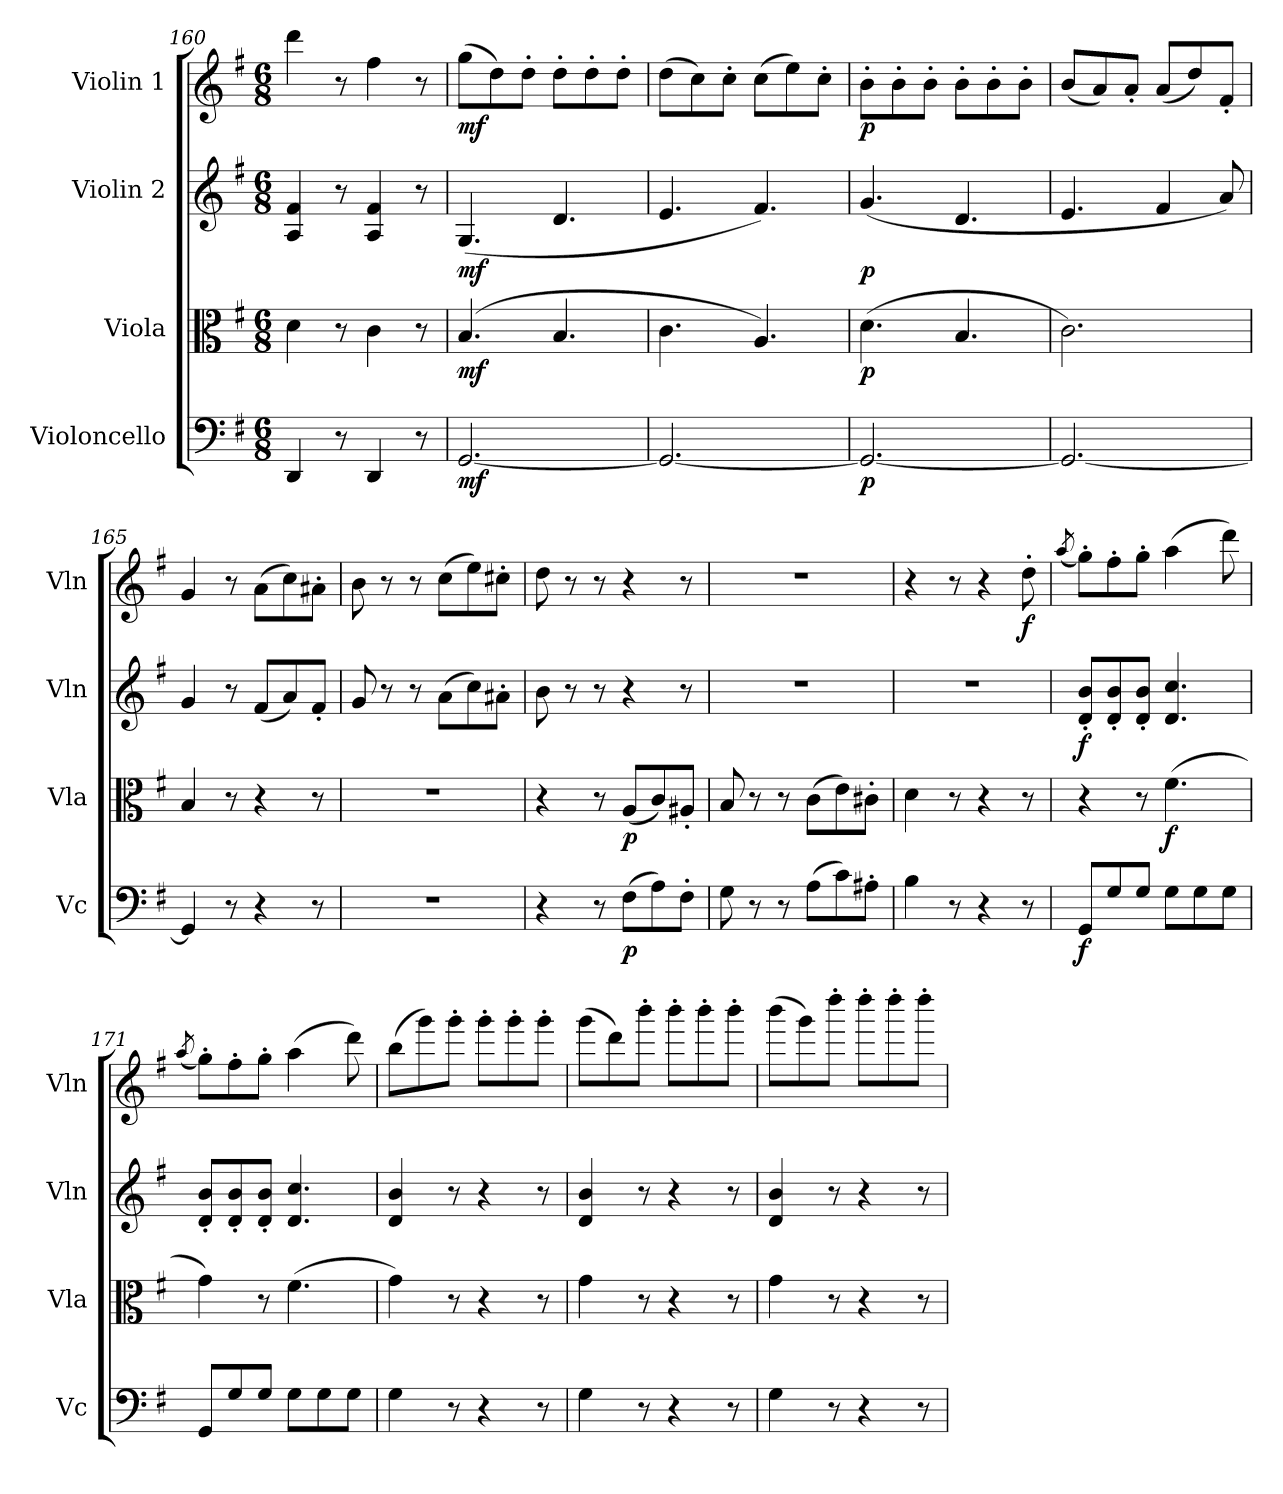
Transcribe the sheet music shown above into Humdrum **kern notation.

**kern	**dynam	**kern	**dynam	**kern	**dynam	**kern	**dynam
*part4	*part4	*part3	*part3	*part2	*part2	*part1	*part1
*staff4	*staff4	*staff3	*staff3	*staff2	*staff2	*staff1	*staff1
*I"Violoncello	*	*I"Viola	*	*I"Violin 2	*	*I"Violin 1	*
*I'Vc	*	*I'Vla	*	*I'Vln	*	*I'Vln	*
*clefF4	*	*clefC3	*	*clefG2	*	*clefG2	*
*k[f#]	*	*k[f#]	*	*k[f#]	*	*k[f#]	*
*M6/8	*	*M6/8	*	*M6/8	*	*M6/8	*
=160	=160	=160	=160	=160	=160	=160	=160
4DD/	.	4d\	.	4A/ 4f#/	.	4ddd\	.
8r	.	8r	.	8r	.	8r	.
4DD/	.	4c\	.	4A/ 4f#/	.	4ff#\	.
8r	.	8r	.	8r	.	8r	.
!!LO:LB:g=z
=161	=161	=161	=161	=161	=161	=161	=161
!	!LO:DY:b	!	!LO:DY:b	!	!LO:DY:b	!	!LO:DY:b
[2.GG/	mf	(4.B/	mf	(4.G/	mf	(8gg\L	mf
.	.	.	.	.	.	8dd\)	.
.	.	.	.	.	.	8dd'\J	.
.	.	4.B/	.	4.d/	.	8dd'\L	.
.	.	.	.	.	.	8dd'\	.
.	.	.	.	.	.	8dd'\J	.
!!LO:LB:g=z
=162	=162	=162	=162	=162	=162	=162	=162
2.GG/_	.	4.c\	.	4.e/	.	(8dd\L	.
.	.	.	.	.	.	8cc\)	.
.	.	.	.	.	.	8cc'\J	.
.	.	4.A/)	.	4.f#/)	.	(8cc\L	.
.	.	.	.	.	.	8ee\)	.
.	.	.	.	.	.	8cc'\J	.
=163	=163	=163	=163	=163	=163	=163	=163
!	!LO:DY:b	!	!LO:DY:b	!	!LO:DY:b	!	!LO:DY:b
2.GG/_	p	(4.d\	p	(4.g/	p	8b'\L	p
.	.	.	.	.	.	8b'\	.
.	.	.	.	.	.	8b'\J	.
.	.	4.B/	.	4.d/	.	8b'\L	.
.	.	.	.	.	.	8b'\	.
.	.	.	.	.	.	8b'\J	.
=164	=164	=164	=164	=164	=164	=164	=164
2.GG/_	.	2.c\)	.	4.e/	.	(8b/L	.
.	.	.	.	.	.	8a/)	.
.	.	.	.	.	.	8a'/J	.
.	.	.	.	4f#/	.	(8a/L	.
.	.	.	.	.	.	8dd/)	.
.	.	.	.	8a/)	.	8f#'/J	.
=165	=165	=165	=165	=165	=165	=165	=165
4GG/]	.	4B/	.	4g/	.	4g/	.
8r	.	8r	.	8r	.	8r	.
4r	.	4r	.	(8f#/L	.	(8a\L	.
.	.	.	.	8a/)	.	8cc\)	.
8r	.	8r	.	8f#'/J	.	8a#X'\J	.
=166	=166	=166	=166	=166	=166	=166	=166
2.r	.	2.r	.	8g/	.	8b\	.
.	.	.	.	8r	.	8r	.
.	.	.	.	8r	.	8r	.
.	.	.	.	(8a\L	.	(8cc\L	.
.	.	.	.	8cc\)	.	8ee\)	.
.	.	.	.	8a#X'\J	.	8cc#X'\J	.
!!LO:LB:g=z
=167	=167	=167	=167	=167	=167	=167	=167
4r	.	4r	.	8b\	.	8dd\	.
.	.	.	.	8r	.	8r	.
8r	.	8r	.	8r	.	8r	.
!	!LO:DY:b	!	!LO:DY:b	!	!	!	!
(8F#\L	p	(8A/L	p	4r	.	4r	.
8A\)	.	8c/)	.	.	.	.	.
8F#'\J	.	8A#X'/J	.	8r	.	8r	.
!!LO:PB:g=z
=168	=168	=168	=168	=168	=168	=168	=168
8G\	.	8B/	.	2.r	.	2.r	.
8r	.	8r	.	.	.	.	.
8r	.	8r	.	.	.	.	.
(8A\L	.	(8c\L	.	.	.	.	.
8c\)	.	8e\)	.	.	.	.	.
8A#X'\J	.	8c#X'\J	.	.	.	.	.
=169	=169	=169	=169	=169	=169	=169	=169
4B\	.	4d\	.	2.r	.	4r	.
8r	.	8r	.	.	.	8r	.
4r	.	4r	.	.	.	4r	.
!	!	!	!	!	!	!	!LO:DY:b
8r	.	8r	.	.	.	8dd'\	f
=170	=170	=170	=170	=170	=170	=170	=170
.	.	.	.	.	.	(8qaa/	.
!	!LO:DY:b	!	!	!	!LO:DY:b	!	!
8GG/L	f	4r	.	8d/' 8b/'L	f	8gg'\L)	.
8G/	.	.	.	8d/' 8b/'	.	8ff#'\	.
8G/J	.	8r	.	8d/' 8b/'J	.	8gg'\J	.
!	!	!	!LO:DY:b	!	!	!	!
8G\L	.	(4.f#\	f	4.d/ 4.cc/	.	(4aa\	.
8G\	.	.	.	.	.	.	.
8G\J	.	.	.	.	.	8ddd\)	.
=171	=171	=171	=171	=171	=171	=171	=171
.	.	.	.	.	.	(8qaa/	.
8GG/L	.	4g\)	.	8d/' 8b/'L	.	8gg'\L)	.
8G/	.	.	.	8d/' 8b/'	.	8ff#'\	.
8G/J	.	8r	.	8d/' 8b/'J	.	8gg'\J	.
8G\L	.	(4.f#\	.	4.d/ 4.cc/	.	(4aa\	.
8G\	.	.	.	.	.	.	.
8G\J	.	.	.	.	.	8ddd\)	.
=172	=172	=172	=172	=172	=172	=172	=172
4G\	.	4g\)	.	4d/ 4b/	.	(8bb\L	.
.	.	.	.	.	.	8ggg\)	.
8r	.	8r	.	8r	.	8ggg'\J	.
4r	.	4r	.	4r	.	8ggg'\L	.
.	.	.	.	.	.	8ggg'\	.
8r	.	8r	.	8r	.	8ggg'\J	.
!!LO:LB:g=z
=173	=173	=173	=173	=173	=173	=173	=173
4G\	.	4g\	.	4d/ 4b/	.	(8ggg\L	.
.	.	.	.	.	.	8ddd\)	.
8r	.	8r	.	8r	.	8bbb'\J	.
4r	.	4r	.	4r	.	8bbb'\L	.
.	.	.	.	.	.	8bbb'\	.
8r	.	8r	.	8r	.	8bbb'\J	.
!!LO:LB:g=z
=174	=174	=174	=174	=174	=174	=174	=174
4G\	.	4g\	.	4d/ 4b/	.	(8bbb\L	.
.	.	.	.	.	.	8ggg\)	.
8r	.	8r	.	8r	.	8dddd'\J	.
4r	.	4r	.	4r	.	8dddd'\L	.
.	.	.	.	.	.	8dddd'\	.
8r	.	8r	.	8r	.	8dddd'\J	.
=	=	=	=	=	=	=	=
*-	*-	*-	*-	*-	*-	*-	*-
